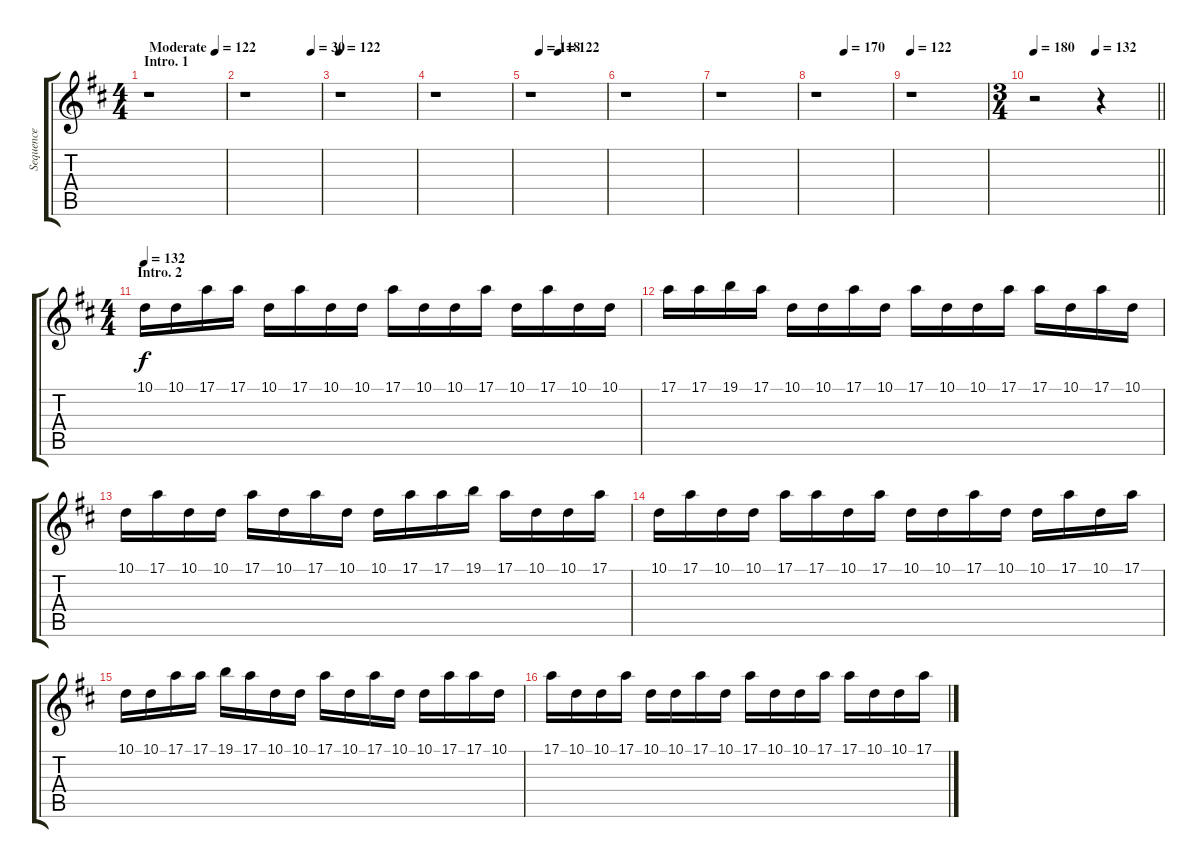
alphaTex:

\track ("Sequence" "Sequence") {instrument pad1newage}
\staff {score tabs}
\tuning (E4 B3 G3 D3 A2 E2) {hide}
\ts (4 4)
\section ("" "Intro. 1")
\tempo (122 "Moderate")
\clef g2
\ks d
r.1{dy f instrument pad1newage} |
\tempo (30 0.875)
r.1 |
\tempo 122
r.1 |
r.1 |
\tempo (118 0.125)
\tempo (122 0.375)
r.1 |
r.1 |
r.1 |
\tempo (170 0.375)
r.1 |
\tempo 132
\tempo 122
r.1 |
\ts (3 4)
\tempo 180
\tempo (132 0.5)
\barLineRight lightlight
r.2 r.4 |
\ts (4 4)
\section ("" "Intro. 2")
\tempo 132
10.1.16 10.1.16 17.1.16 17.1.16 10.1.16 17.1.16 10.1.16 10.1.16 17.1.16 10.1.16 10.1.16 17.1.16 10.1.16 17.1.16 10.1.16 10.1.16 |
17.1.16 17.1.16 19.1.16 17.1.16 10.1.16 10.1.16 17.1.16 10.1.16 17.1.16 10.1.16 10.1.16 17.1.16 17.1.16 10.1.16 17.1.16 10.1.16 |
10.1.16 17.1.16 10.1.16 10.1.16 17.1.16 10.1.16 17.1.16 10.1.16 10.1.16 17.1.16 17.1.16 19.1.16 17.1.16 10.1.16 10.1.16 17.1.16 |
10.1.16 17.1.16 10.1.16 10.1.16 17.1.16 17.1.16 10.1.16 17.1.16 10.1.16 10.1.16 17.1.16 10.1.16 10.1.16 17.1.16 10.1.16 17.1.16 |
10.1.16 10.1.16 17.1.16 17.1.16 19.1.16 17.1.16 10.1.16 10.1.16 17.1.16 10.1.16 17.1.16 10.1.16 10.1.16 17.1.16 17.1.16 10.1.16 |
17.1.16 10.1.16 10.1.16 17.1.16 10.1.16 10.1.16 17.1.16 10.1.16 17.1.16 10.1.16 10.1.16 17.1.16 17.1.16 10.1.16 10.1.16 17.1.16
